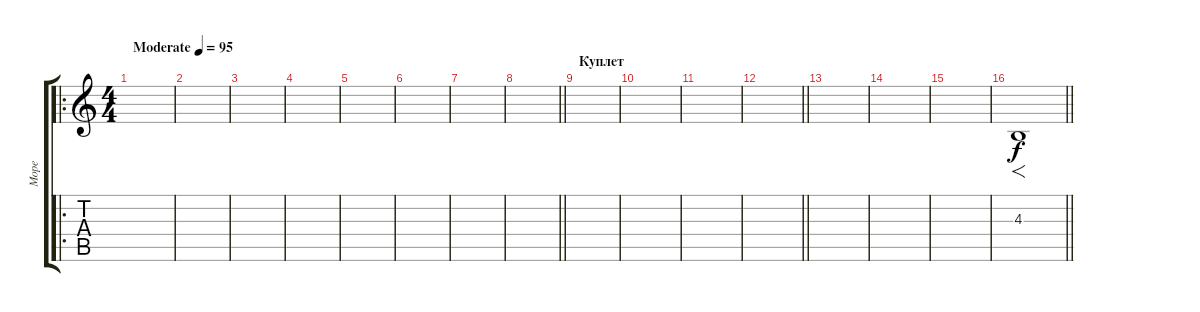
\track ("Море" "Море") {instrument seashore}
\staff {score tabs}
\tuning (E4 B3 G3 D3 A2 E2) {hide}
\ro
\ts (4 4)
\tempo (95 "Moderate")
\clef g2
\ks c
|
|
|
|
|
|
|
\barLineRight lightlight
|
\section ("" "Куплет")
|
|
|
\barLineRight lightlight
|
|
|
|
\barLineRight lightlight
4.3.1{f}
